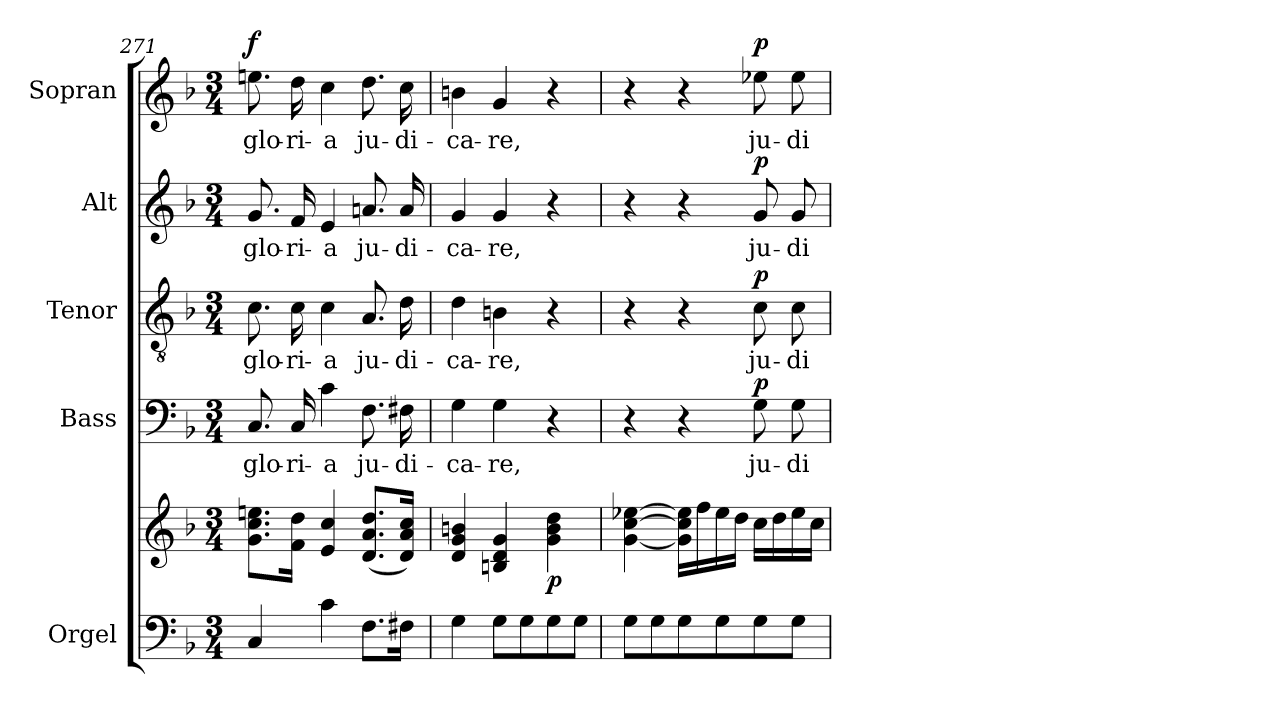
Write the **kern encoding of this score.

**kern	**kern	**dynam	**kern	**text	**dynam	**kern	**text	**dynam	**kern	**text	**dynam	**kern	**text	**dynam
*part5	*part5	*part5	*part4	*part4	*part4	*part3	*part3	*part3	*part2	*part2	*part2	*part1	*part1	*part1
*staff6	*staff5	*staff5/6	*staff4	*staff4	*staff4	*staff3	*staff3	*staff3	*staff2	*staff2	*staff2	*staff1	*staff1	*staff1
*I"Orgel	*	*	*I"Bass	*	*	*I"Tenor	*	*	*I"Alt	*	*	*I"Sopran	*	*
*I'Org.	*	*	*I'B.	*	*	*I'T.	*	*	*I'A.	*	*	*I'S.	*	*
!!LO:PB:g=z
*clefF4	*clefG2	*	*clefF4	*	*	*clefGv2	*	*	*clefG2	*	*	*clefG2	*	*
*k[b-]	*k[b-]	*	*k[b-]	*	*	*k[b-]	*	*	*k[b-]	*	*	*k[b-]	*	*
*F:	*F:	*	*F:	*	*	*F:	*	*	*F:	*	*	*F:	*	*
*M3/4	*M3/4	*	*M3/4	*	*	*M3/4	*	*	*M3/4	*	*	*M3/4	*	*
=271	=271	=271	=271	=271	=271	=271	=271	=271	=271	=271	=271	=271	=271	=271
!	!	!	!	!LO:LY:b	!	!	!LO:LY:b	!	!	!LO:LY:b	!	!	!LO:LY:b	!LO:DY:a
4C/	8.g\ 8.cc\ 8.een\L	.	8.C/	glo-	.	8.c\	glo-	.	8.g/	glo-	.	8.een\	glo-	f
!	!	!	!	!LO:LY:b	!	!	!LO:LY:b	!	!	!LO:LY:b	!	!	!LO:LY:b	!
.	16f\ 16dd\Jk	.	16C/	-ri-	.	16c\	-ri-	.	16f/	-ri-	.	16dd\	-ri-	.
!	!	!	!	!LO:LY:b	!	!	!LO:LY:b	!	!	!LO:LY:b	!	!	!LO:LY:b	!
4c\	4e/ 4cc/	.	4c\	-a	.	4c\	-a	.	4e/	-a	.	4cc\	-a	.
!	!	!	!	!LO:LY:b	!	!	!LO:LY:b	!	!	!LO:LY:b	!	!	!LO:LY:b	!
8.F\L	(<8.d/ 8.a/ 8.dd/L	.	8.F\	ju-	.	8.A/	ju-	.	8.an/	ju-	.	8.dd\	ju-	.
!	!	!	!	!LO:LY:b	!	!	!LO:LY:b	!	!	!LO:LY:b	!	!	!LO:LY:b	!
16F#X\Jk	16d/ 16a/ 16cc/Jk)	.	16F#X\	-di-	.	16d\	-di-	.	16a/	-di-	.	16cc\	-di-	.
=272	=272	=272	=272	=272	=272	=272	=272	=272	=272	=272	=272	=272	=272	=272
!	!	!	!	!LO:LY:b	!	!	!LO:LY:b	!	!	!LO:LY:b	!	!	!LO:LY:b	!
4G\	4d/ 4g/ 4bn/	.	4G\	-ca-	.	4d\	-ca-	.	4g/	-ca-	.	4bn\	-ca-	.
!	!	!	!	!LO:LY:b	!	!	!LO:LY:b	!	!	!LO:LY:b	!	!	!LO:LY:b	!
8G\L	4Bn/ 4d/ 4g/	.	4G\	-re,	.	4Bn\	-re,	.	4g/	-re,	.	4g/	-re,	.
8G\	.	.	.	.	.	.	.	.	.	.	.	.	.	.
!	!	!LO:DY:b	!	!	!	!	!	!	!	!	!	!	!	!
8G\	4g\ 4b\ 4dd\	p	4r	.	.	4r	.	.	4r	.	.	4r	.	.
8G\J	.	.	.	.	.	.	.	.	.	.	.	.	.	.
=273	=273	=273	=273	=273	=273	=273	=273	=273	=273	=273	=273	=273	=273	=273
8G\L	[4g\ [4cc\ [4ee-X\	.	4r	.	.	4r	.	.	4r	.	.	4r	.	.
8G\	.	.	.	.	.	.	.	.	.	.	.	.	.	.
8G\	16g\] 16cc\] 16ee-\]LL	.	4r	.	.	4r	.	.	4r	.	.	4r	.	.
.	16ff\	.	.	.	.	.	.	.	.	.	.	.	.	.
8G\	16ee-\	.	.	.	.	.	.	.	.	.	.	.	.	.
.	16dd\JJ	.	.	.	.	.	.	.	.	.	.	.	.	.
!	!	!	!	!LO:LY:b	!LO:DY:a	!	!LO:LY:b	!LO:DY:a	!	!LO:LY:b	!LO:DY:a	!	!LO:LY:b	!LO:DY:a
8G\	16cc\LL	.	8G\	ju-	p	8c\	ju-	p	8g/	ju-	p	8ee-X\	ju-	p
.	16dd\	.	.	.	.	.	.	.	.	.	.	.	.	.
!	!	!	!	!LO:LY:b	!	!	!LO:LY:b	!	!	!LO:LY:b	!	!	!LO:LY:b	!
8G\J	16ee-\	.	8G\	-di-	.	8c\	-di-	.	8g/	-di-	.	8ee-\	-di-	.
.	16cc\JJ	.	.	.	.	.	.	.	.	.	.	.	.	.
=	=	=	=	=	=	=	=	=	=	=	=	=	=	=
*-	*-	*-	*-	*-	*-	*-	*-	*-	*-	*-	*-	*-	*-	*-
